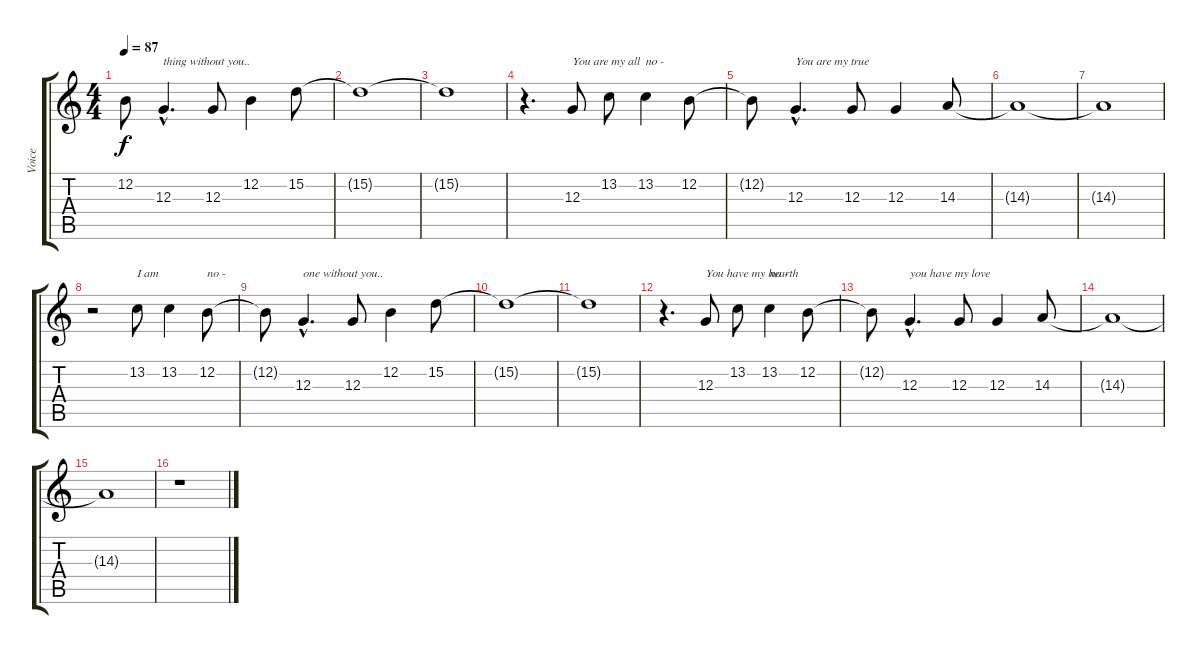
\track ("Voice" "Voice") {instrument clarinet}
\staff {score tabs}
\tuning (E4 B3 G3 D3 A2 E2) {hide}
\ts (4 4)
\tempo 87
\clef g2
\ks c
12.2{t}.8{dy f} 12.3{hac}.4{d txt "thing without you.."} 12.3.8 12.2.4 15.2.8 |
15.2{t}.1 |
15.2{t}.1 |
r.4{d} 12.3.8{txt "You are my all"} 13.2.8 13.2.4{txt "no -"} 12.2.8 |
12.2{t}.8 12.3{hac}.4{d txt "You are my true"} 12.3.8 12.3.4 14.3.8 |
14.3{t}.1 |
14.3{t}.1 |
r.2 13.2.8{txt "I am"} 13.2.4 12.2.8{txt "no -"} |
12.2{t}.8 12.3{hac}.4{d txt "one without you.."} 12.3.8 12.2.4 15.2.8 |
15.2{t}.1 |
15.2{t}.1 |
r.4{d} 12.3.8{txt "You have my hearth"} 13.2.8 13.2.4{txt "no -"} 12.2.8 |
12.2{t}.8 12.3{hac}.4{d txt "you have my love"} 12.3.8 12.3.4 14.3.8 |
14.3{t}.1 |
14.3{t}.1 |
r.1
